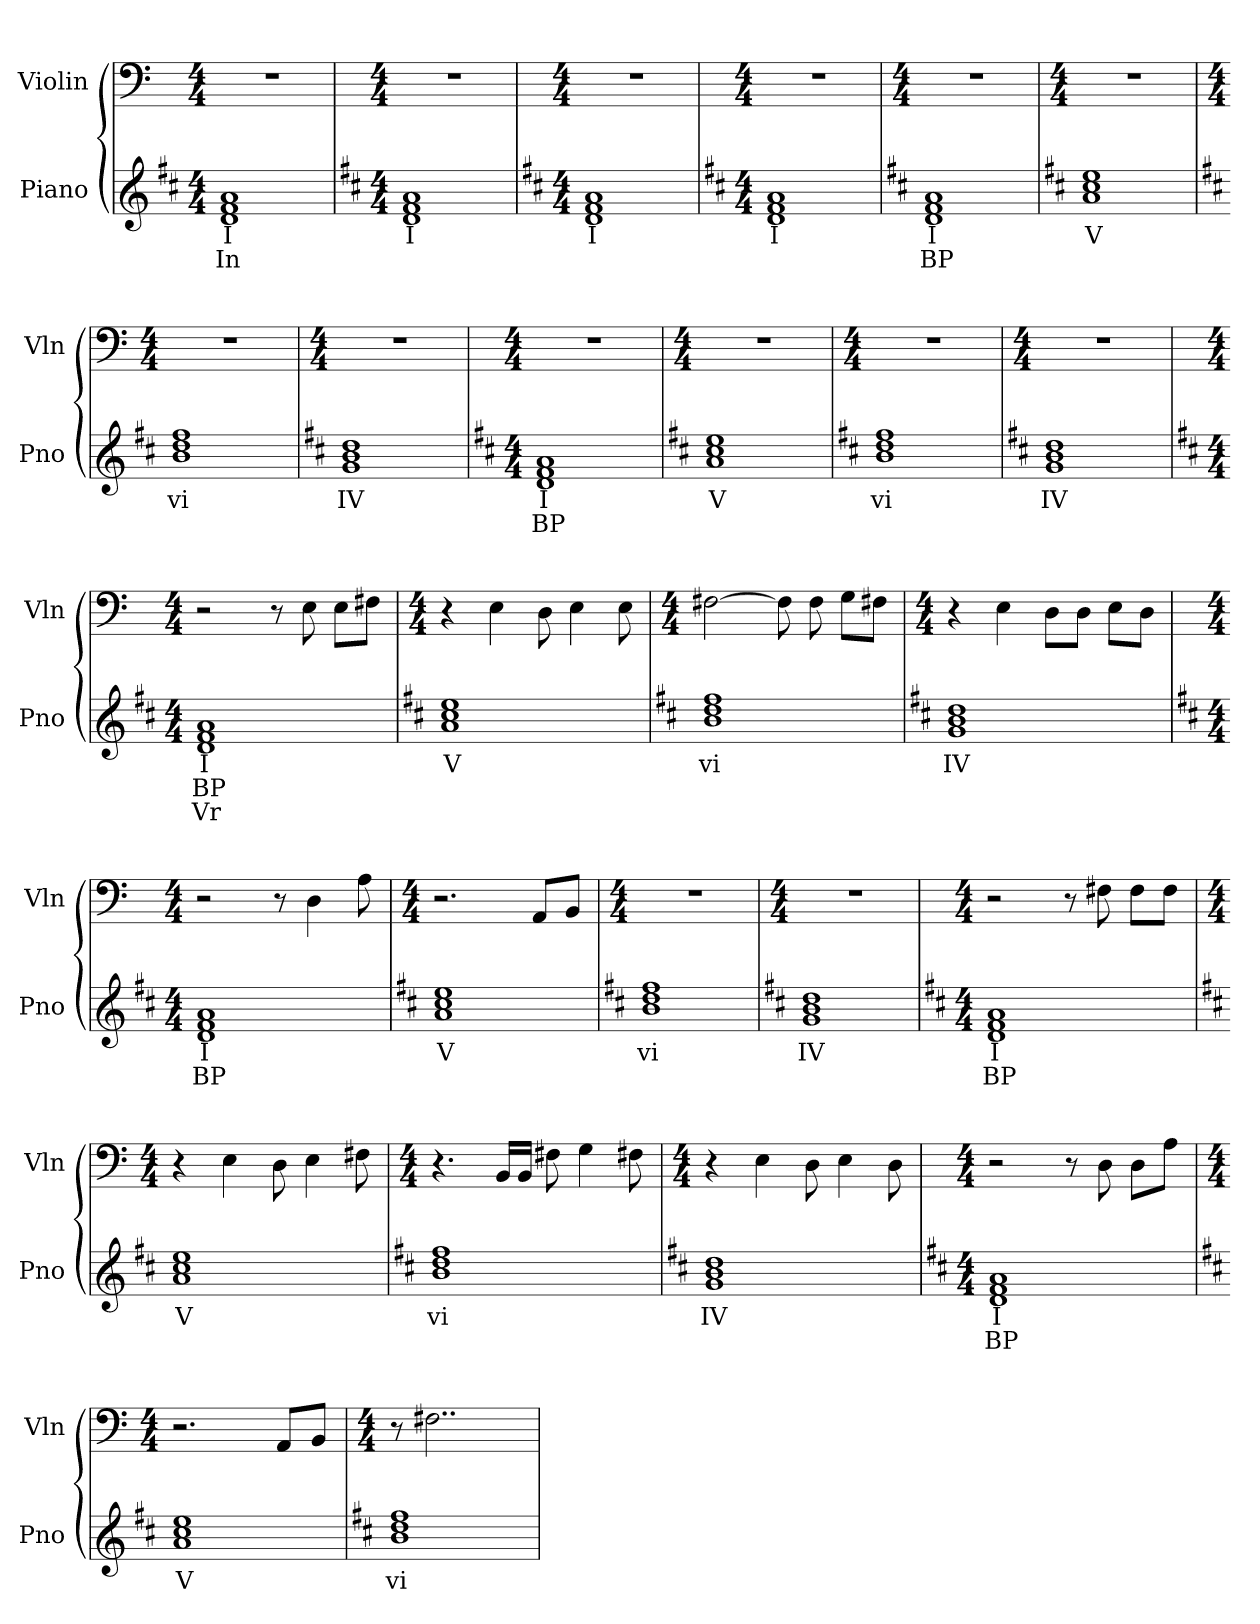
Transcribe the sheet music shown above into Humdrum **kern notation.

**kern	**text	**text	**text	**kern
*part2	*part2	*part2	*part2	*part1
*staff2	*staff2	*staff2	*staff2	*staff1
*I"Piano	*	*	*	*I"Violin
*I'Pno	*	*	*	*I'Vln
*k[f#c#]	*	*	*	*
*D:	*	*	*	*
*M4/4	*	*	*	*M4/4
=	=	=	=	=
1d 1f# 1a	I	In	.	1r
=	=	=	=	=
*k[f#c#]	*	*	*	*
*D:	*	*	*	*
*M4/4	*	*	*	*M4/4
1d 1f# 1a	I	.	.	1r
=	=	=	=	=
*k[f#c#]	*	*	*	*
*D:	*	*	*	*
*M4/4	*	*	*	*M4/4
1d 1f# 1a	I	.	.	1r
=	=	=	=	=
*k[f#c#]	*	*	*	*
*D:	*	*	*	*
*M4/4	*	*	*	*M4/4
1d 1f# 1a	I	.	.	1r
=	=	=	=	=
*k[f#c#]	*	*	*	*
*D:	*	*	*	*
*	*	*	*	*M4/4
1d 1f# 1a	I	BP	.	1r
=	=	=	=	=
*k[f#c#]	*	*	*	*
*D:	*	*	*	*
*	*	*	*	*M4/4
1a 1cc# 1ee	V	.	.	1r
=	=	=	=	=
*k[f#c#]	*	*	*	*
*D:	*	*	*	*
*	*	*	*	*M4/4
1b 1dd 1ff#	vi	.	.	1r
=	=	=	=	=
*k[f#c#]	*	*	*	*
*D:	*	*	*	*
*	*	*	*	*M4/4
1g 1b 1dd	IV	.	.	1r
=	=	=	=	=
*k[f#c#]	*	*	*	*
*D:	*	*	*	*
*M4/4	*	*	*	*M4/4
1d 1f# 1a	I	BP	.	1r
=	=	=	=	=
*k[f#c#]	*	*	*	*
*D:	*	*	*	*
*	*	*	*	*M4/4
1a 1cc# 1ee	V	.	.	1r
=	=	=	=	=
*k[f#c#]	*	*	*	*
*D:	*	*	*	*
*	*	*	*	*M4/4
1b 1dd 1ff#	vi	.	.	1r
=	=	=	=	=
*k[f#c#]	*	*	*	*
*D:	*	*	*	*
*	*	*	*	*M4/4
1g 1b 1dd	IV	.	.	1r
=	=	=	=	=
*k[f#c#]	*	*	*	*
*D:	*	*	*	*
*M4/4	*	*	*	*M4/4
1d 1f# 1a	I	BP	Vr	2r
.	.	.	.	8r
.	.	.	.	8E
.	.	.	.	8EL
.	.	.	.	8F#XJ
=	=	=	=	=
*k[f#c#]	*	*	*	*
*D:	*	*	*	*
*	*	*	*	*M4/4
1a 1cc# 1ee	V	.	.	4r
.	.	.	.	4E
.	.	.	.	8D
.	.	.	.	4E
.	.	.	.	8E
=	=	=	=	=
*k[f#c#]	*	*	*	*
*D:	*	*	*	*
*	*	*	*	*M4/4
1b 1dd 1ff#	vi	.	.	[2F#X
.	.	.	.	8F#]
.	.	.	.	8F#
.	.	.	.	8GL
.	.	.	.	8F#XJ
=	=	=	=	=
*k[f#c#]	*	*	*	*
*D:	*	*	*	*
*	*	*	*	*M4/4
1g 1b 1dd	IV	.	.	4r
.	.	.	.	4E
.	.	.	.	8DL
.	.	.	.	8DJ
.	.	.	.	8EL
.	.	.	.	8DJ
=	=	=	=	=
*k[f#c#]	*	*	*	*
*D:	*	*	*	*
*M4/4	*	*	*	*M4/4
1d 1f# 1a	I	BP	.	2r
.	.	.	.	8r
.	.	.	.	4D
.	.	.	.	8A
=	=	=	=	=
*k[f#c#]	*	*	*	*
*D:	*	*	*	*
*	*	*	*	*M4/4
1a 1cc# 1ee	V	.	.	2.r
.	.	.	.	8AAL
.	.	.	.	8BBJ
=	=	=	=	=
*k[f#c#]	*	*	*	*
*D:	*	*	*	*
*	*	*	*	*M4/4
1b 1dd 1ff#	vi	.	.	1r
=	=	=	=	=
*k[f#c#]	*	*	*	*
*D:	*	*	*	*
*	*	*	*	*M4/4
1g 1b 1dd	IV	.	.	1r
=	=	=	=	=
*k[f#c#]	*	*	*	*
*D:	*	*	*	*
*M4/4	*	*	*	*M4/4
1d 1f# 1a	I	BP	.	2r
.	.	.	.	8r
.	.	.	.	8F#X
.	.	.	.	8F#L
.	.	.	.	8F#J
=	=	=	=	=
*k[f#c#]	*	*	*	*
*D:	*	*	*	*
*	*	*	*	*M4/4
1a 1cc# 1ee	V	.	.	4r
.	.	.	.	4E
.	.	.	.	8D
.	.	.	.	4E
.	.	.	.	8F#X
=	=	=	=	=
*k[f#c#]	*	*	*	*
*D:	*	*	*	*
*	*	*	*	*M4/4
1b 1dd 1ff#	vi	.	.	4.r
.	.	.	.	16BBLL
.	.	.	.	16BBJJ
.	.	.	.	8F#X
.	.	.	.	4G
.	.	.	.	8F#X
=	=	=	=	=
*k[f#c#]	*	*	*	*
*D:	*	*	*	*
*	*	*	*	*M4/4
1g 1b 1dd	IV	.	.	4r
.	.	.	.	4E
.	.	.	.	8D
.	.	.	.	4E
.	.	.	.	8D
=	=	=	=	=
*k[f#c#]	*	*	*	*
*D:	*	*	*	*
*M4/4	*	*	*	*M4/4
1d 1f# 1a	I	BP	.	2r
.	.	.	.	8r
.	.	.	.	8D
.	.	.	.	8DL
.	.	.	.	8AJ
=	=	=	=	=
*k[f#c#]	*	*	*	*
*D:	*	*	*	*
*	*	*	*	*M4/4
1a 1cc# 1ee	V	.	.	2.r
.	.	.	.	8AAL
.	.	.	.	8BBJ
=	=	=	=	=
*k[f#c#]	*	*	*	*
*D:	*	*	*	*
*	*	*	*	*M4/4
1b 1dd 1ff#	vi	.	.	8r
.	.	.	.	2..F#X
=	=	=	=	=
*-	*-	*-	*-	*-
